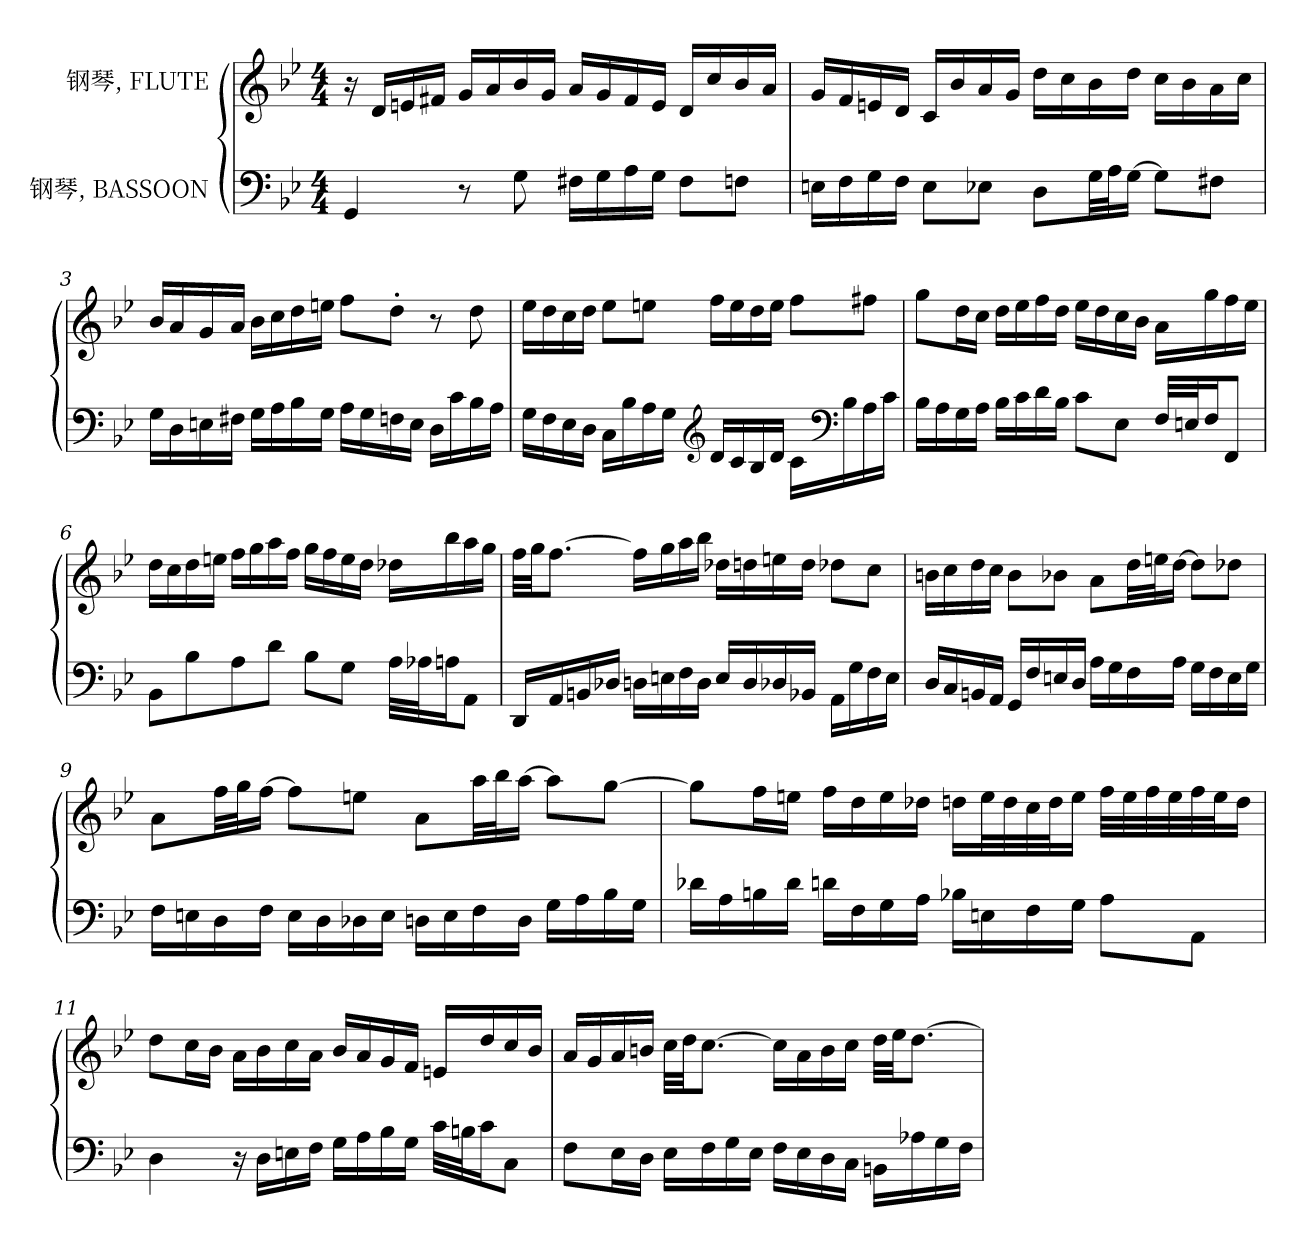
**kern	**kern
*part2	*part1
*staff2	*staff1
*I"钢琴, BASSOON	*I"钢琴, FLUTE
*clefF4	*clefG2
*k[b-e-]	*k[b-e-]
*M4/4	*M4/4
*MM80	*MM80
=1	=1
4GG/	16r
.	16d/LL
.	16en/
.	16f#X/JJ
8r	16g/LL
.	16a/
8G\	16b-/
.	16g/JJ
16F#X\LL	16a/LL
16G\	16g/
16A\	16f#/
16G\JJ	16e/JJ
8F#\L	16d/LL
.	16cc/
8Fn\J	16b-/
.	16a/JJ
=2	=2
16En\LL	16g/LL
16F\	16f/
16G\	16en/
16F\JJ	16d/JJ
8E\L	16c/LL
.	16b-/
8E-X\J	16a/
.	16g/JJ
8D\L	16dd\LL
.	16cc\
32G\LL	16b-\
32A\J	.
[16G\JJ	16dd\JJ
8G\L]	16cc\LL
.	16b-\
8F#X\J	16a\
.	16cc\JJ
!!LO:LB:g=z
=3	=3
16G\LL	16b-/LL
16D\	16a/
16En\	16g/
16F#X\JJ	16a/JJ
16G\LL	16b-\LL
16A\	16cc\
16B-\	16dd\
16G\JJ	16een\JJ
16A\LL	8ff\L
16G\	.
16Fn\	8dd'\J
16E\JJ	.
16D\LL	8r
16c\	.
16B-\	8dd\
16A\JJ	.
=4	=4
16G\LL	16ee-\LL
16F\	16dd\
16E-\	16cc\
16D\JJ	16dd\JJ
16C\LL	8ee-\L
16B-\	.
16A\	8een\J
16G\JJ	.
*clefG2	*
16d/LL	16ff\LL
16c/	16ee\
16B-/	16dd\
16d/JJ	16ee\JJ
16c\LL	8ff\L
*clefF4	*
16B-\	.
16A\	8ff#X\J
16c\JJ	.
!!LO:LB:g=z
=5	=5
16B-\LL	8gg\L
16A\	.
16G\	16dd\L
16A\JJ	16cc\JJ
16B-\LL	16dd\LL
16c\	16ee-\
16d\	16ff\
16B-\JJ	16dd\JJ
8c\L	16ee-\LL
.	16dd\
8E-\J	16cc\
.	16b-\JJ
32F/LLL	16a\LL
32En/J	.
16F/J	16gg\
8FF/J	16ff\
.	16ee-\JJ
=6	=6
8BB-\L	16dd\LL
.	16cc\
8B-\	16dd\
.	16een\JJ
8A\	16ff\LL
.	16gg\
8d\J	16aa\
.	16ff\JJ
8B-\L	16gg\LL
.	16ff\
8G\J	16ee\
.	16dd\JJ
32A\LLL	16dd-X\LL
32A-X\J	.
16An\J	16bb-\
8AA\J	16aa\
.	16gg\JJ
!!LO:LB:g=z
=7	=7
16DD/LL	32ff\LLL
.	32gg\JJ
16AA/	[8.ff\J
16BBn/	.
16D-X/JJ	.
16Dn\LL	16ff\LL]
16En\	16gg\
16F\	16aa\
16D\JJ	16bb-\JJ
16E/LL	16dd-X\LL
16D/	16ddn\
16D-X/	16een\
16BB-X/JJ	16dd\JJ
16AA\LL	8dd-X\L
16G\	.
16F\	8cc\J
16E\JJ	.
=8	=8
16D/LL	16bn\LL
16C/	16cc\
16BBn/	16dd\
16AA/JJ	16cc\JJ
16GG/LL	8b\L
16F/	.
16En/	8b-X\J
16D/JJ	.
16A\LL	8a\L
16G\	.
16F\	32dd\LL
.	32een\J
16A\JJ	[16dd\JJ
16G\LL	8dd\L]
16F\	.
16E\	8dd-X\J
16G\JJ	.
!!LO:LB:g=z
=9	=9
16F\LL	8a\L
16En\	.
16D\	32ff\LL
.	32gg\J
16F\JJ	[16ff\JJ
16E\LL	8ff\L]
16D\	.
16D-X\	8een\J
16E\JJ	.
16Dn\LL	8a\L
16E\	.
16F\	32aa\LL
.	32bb-\J
16D\JJ	[16aa\JJ
16G\LL	8aa\L]
16A\	.
16B-\	[8gg\J
16G\JJ	.
!!LO:LB:g=z
=10	=10
16d-X\LL	8gg\L]
16A\	.
16Bn\	16ff\L
16d-\JJ	16een\JJ
16dn\LL	16ff\LL
16F\	16dd\
16G\	16ee\
16A\JJ	16dd-X\JJ
16B-X\LL	16ddn\LL
16En\	32ee\L
.	32dd\
16F\	32cc\
.	32dd\J
16G\JJ	16ee\JJ
8A\L	32ff\LLL
.	32ee\
.	32ff\
.	32ee\
8AA\J	32ff\
.	32ee\J
.	16dd\JJ
=11	=11
4D\	8dd\L
.	16cc\L
.	16b-\JJ
16r	16a\LL
16D\LL	16b-\
16En\	16cc\
16F\JJ	16a\JJ
16G\LL	16b-/LL
16A\	16a/
16B-\	16g/
16G\JJ	16f/JJ
32c\LLL	16en/LL
32Bn\J	.
16c\J	16dd/
8C\J	16cc/
.	16b-/JJ
!!LO:PB:g=z
=12	=12
8F\L	16a/LL
.	16g/
16E-\L	16a/
16D\JJ	16bn/JJ
16E-\LL	32cc\LLL
.	32dd\JJ
16F\	[8.cc\J
16G\	.
16E-\JJ	.
16F\LL	16cc\LL]
16E-\	16a\
16D\	16b\
16C\JJ	16cc\JJ
16BBn\LL	32dd\LLL
.	32ee-\JJ
16A-X\	[8.dd\J
16G\	.
16F\JJ	.
=	=
*-	*-
